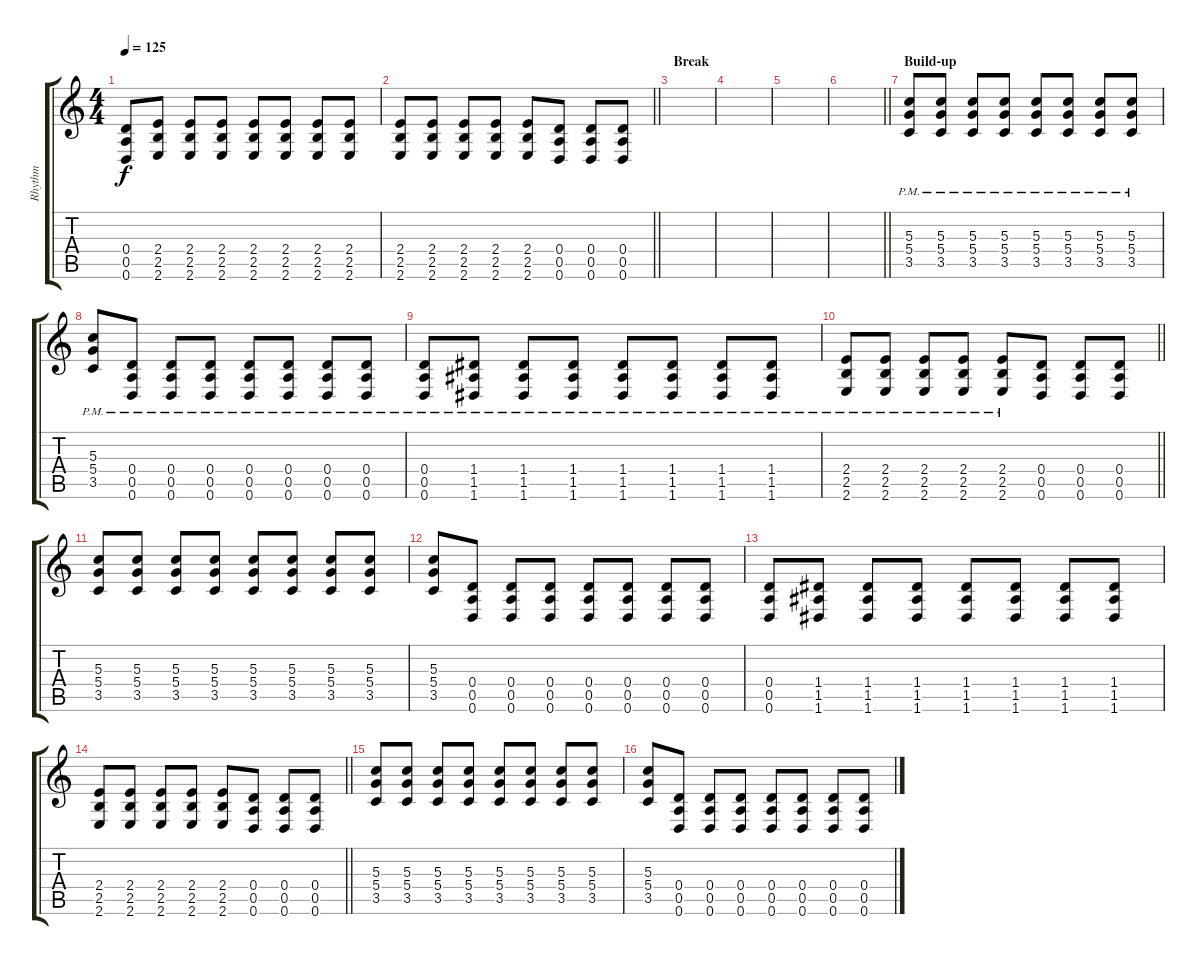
\track ("Rhythm" "Rhythm") {instrument overdrivenguitar}
\staff {score tabs}
\tuning (E4 B3 G3 D3 A2 D2) {hide}
\ts (4 4)
\tempo 125
\clef g2
\ks c
(0.4 0.5 0.6).8{dy f} (2.4 2.5 2.6).8 (2.4 2.5 2.6).8 (2.4 2.5 2.6).8 (2.4 2.5 2.6).8 (2.4 2.5 2.6).8 (2.4 2.5 2.6).8 (2.4 2.5 2.6).8 |
\barLineRight lightlight
(2.4 2.5 2.6).8 (2.4 2.5 2.6).8 (2.4 2.5 2.6).8 (2.4 2.5 2.6).8 (2.4 2.5 2.6).8 (0.4 0.5 0.6).8 (0.4 0.5 0.6).8 (0.4 0.5 0.6).8 |
\section ("" "Break")
|
|
|
\barLineRight lightlight
|
\section ("" "Build-up")
(5.3{pm} 5.4{pm} 3.5{pm}).8 (5.3{pm} 5.4{pm} 3.5{pm}).8 (5.3{pm} 5.4{pm} 3.5{pm}).8 (5.3{pm} 5.4{pm} 3.5{pm}).8 (5.3{pm} 5.4{pm} 3.5{pm}).8 (5.3{pm} 5.4{pm} 3.5{pm}).8 (5.3{pm} 5.4{pm} 3.5{pm}).8 (5.3{pm} 5.4{pm} 3.5{pm}).8 |
(5.3{pm} 5.4{pm} 3.5{pm}).8 (0.4{pm} 0.5{pm} 0.6{pm}).8 (0.4{pm} 0.5{pm} 0.6{pm}).8 (0.4{pm} 0.5{pm} 0.6{pm}).8 (0.4{pm} 0.5{pm} 0.6{pm}).8 (0.4{pm} 0.5{pm} 0.6{pm}).8 (0.4{pm} 0.5{pm} 0.6{pm}).8 (0.4{pm} 0.5{pm} 0.6{pm}).8 |
(0.4{pm} 0.5{pm} 0.6{pm}).8 (1.4{pm} 1.5{pm} 1.6{pm}).8 (1.4{pm} 1.5{pm} 1.6{pm}).8 (1.4{pm} 1.5{pm} 1.6{pm}).8 (1.4{pm} 1.5{pm} 1.6{pm}).8 (1.4{pm} 1.5{pm} 1.6{pm}).8 (1.4{pm} 1.5{pm} 1.6{pm}).8 (1.4{pm} 1.5{pm} 1.6{pm}).8 |
\barLineRight lightlight
(2.4{pm} 2.5{pm} 2.6{pm}).8 (2.4{pm} 2.5{pm} 2.6{pm}).8 (2.4{pm} 2.5{pm} 2.6{pm}).8 (2.4{pm} 2.5{pm} 2.6{pm}).8 (2.4{pm} 2.5{pm} 2.6{pm}).8 (0.4 0.5 0.6).8 (0.4 0.5 0.6).8 (0.4 0.5 0.6).8 |
\section ("" "")
(5.3 5.4 3.5).8 (5.3 5.4 3.5).8 (5.3 5.4 3.5).8 (5.3 5.4 3.5).8 (5.3 5.4 3.5).8 (5.3 5.4 3.5).8 (5.3 5.4 3.5).8 (5.3 5.4 3.5).8 |
(5.3 5.4 3.5).8 (0.4 0.5 0.6).8 (0.4 0.5 0.6).8 (0.4 0.5 0.6).8 (0.4 0.5 0.6).8 (0.4 0.5 0.6).8 (0.4 0.5 0.6).8 (0.4 0.5 0.6).8 |
(0.4 0.5 0.6).8 (1.4 1.5 1.6).8 (1.4 1.5 1.6).8 (1.4 1.5 1.6).8 (1.4 1.5 1.6).8 (1.4 1.5 1.6).8 (1.4 1.5 1.6).8 (1.4 1.5 1.6).8 |
\barLineRight lightlight
(2.4 2.5 2.6).8 (2.4 2.5 2.6).8 (2.4 2.5 2.6).8 (2.4 2.5 2.6).8 (2.4 2.5 2.6).8 (0.4 0.5 0.6).8 (0.4 0.5 0.6).8 (0.4 0.5 0.6).8 |
(5.3 5.4 3.5).8 (5.3 5.4 3.5).8 (5.3 5.4 3.5).8 (5.3 5.4 3.5).8 (5.3 5.4 3.5).8 (5.3 5.4 3.5).8 (5.3 5.4 3.5).8 (5.3 5.4 3.5).8 |
(5.3 5.4 3.5).8 (0.4 0.5 0.6).8 (0.4 0.5 0.6).8 (0.4 0.5 0.6).8 (0.4 0.5 0.6).8 (0.4 0.5 0.6).8 (0.4 0.5 0.6).8 (0.4 0.5 0.6).8
